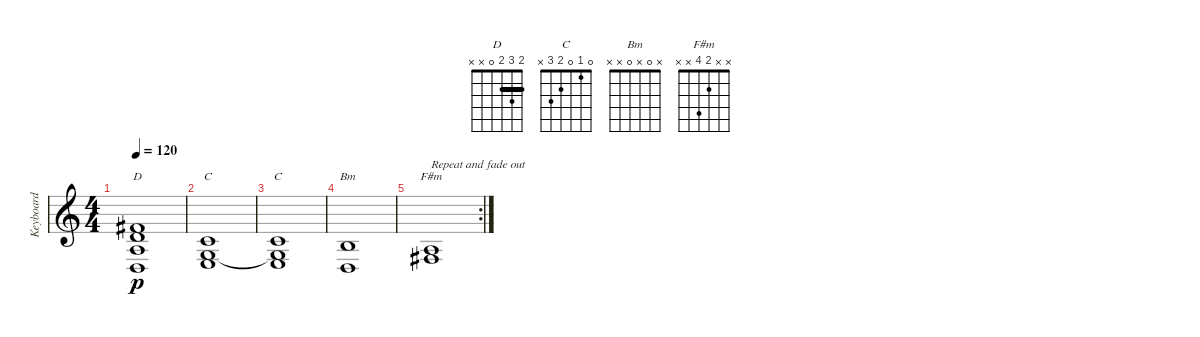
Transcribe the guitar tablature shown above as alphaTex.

\track ("Keyboard" "Keyboard") {instrument stringensemble1}
\staff {score}
\tuning (E4 B3 G3 D3 A2 E2) {hide}
\chord ("D" 2 3 2 0 x x) {barre 2}
\chord ("C" x 1 0 2 x x)
\chord ("C" 0 1 0 2 3 x)
\chord ("Bm" x 0 x 0 x x)
\chord ("F#m" x x 2 4 x x)
\ts (4 4)
\tempo 120
\clef g2
\ks c
(2.1 3.2 2.3 0.4).1{ch "D" dy p} |
(1.2 0.3 2.4).1{ch "C"} |
(1.2 0.3{t} 2.4).1{ch "C"} |
(0.2 0.4).1{ch "Bm"} |
\rc 2
(2.3 4.4).1{ch "F#m" txt "Repeat and fade out"}
